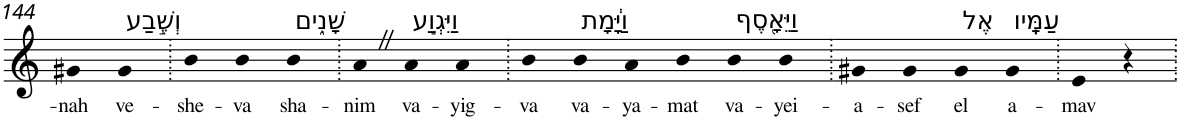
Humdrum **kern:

**kern	**text
*part1	*part1
*staff1	*staff1
*I"Piano	*
*I'Pno	*
!!LO:PB:g=z
*clefG2	*
*k[]	*
=144	=144
!	!LO:LY:b
4g#X	-nah
!LO:TX:a:t=וְשֶׁ֣בַע	!
!	!LO:LY:b
4g#	ve-
=145.	=145.
!	!LO:LY:b
4b	-she-
!	!LO:LY:b
4b	-va
!LO:TX:a:t=שָׁנִ֑ים	!
!	!LO:LY:b
4b	sha-
=146.	=146.
!	!LO:LY:b
4aZ	-nim
!LO:TX:a:t=וַיִּגְוַ֣ע	!
!	!LO:LY:b
4a	va-
!	!LO:LY:b
4a	-yig-
=147.	=147.
!	!LO:LY:b
4b	-va
!LO:TX:a:t=וַיָּ֔מָת	!
!	!LO:LY:b
4b	va-
!	!LO:LY:b
4a	-ya-
!	!LO:LY:b
4b	-mat
!LO:TX:a:t=וַיֵּאָ֖סֶף	!
!	!LO:LY:b
4b	va-
!	!LO:LY:b
4b	-yei-
=148.	=148.
!	!LO:LY:b
4g#X	-a-
!	!LO:LY:b
4g#	-sef
!LO:TX:a:t=אֶל	!
!	!LO:LY:b
4g#	el
!LO:TX:a:t=עַמָּֽיו	!
!	!LO:LY:b
4g#	a-
=149.	=149.
!	!LO:LY:b
4e	-mav
4r	.
=.	=.
*-	*-
